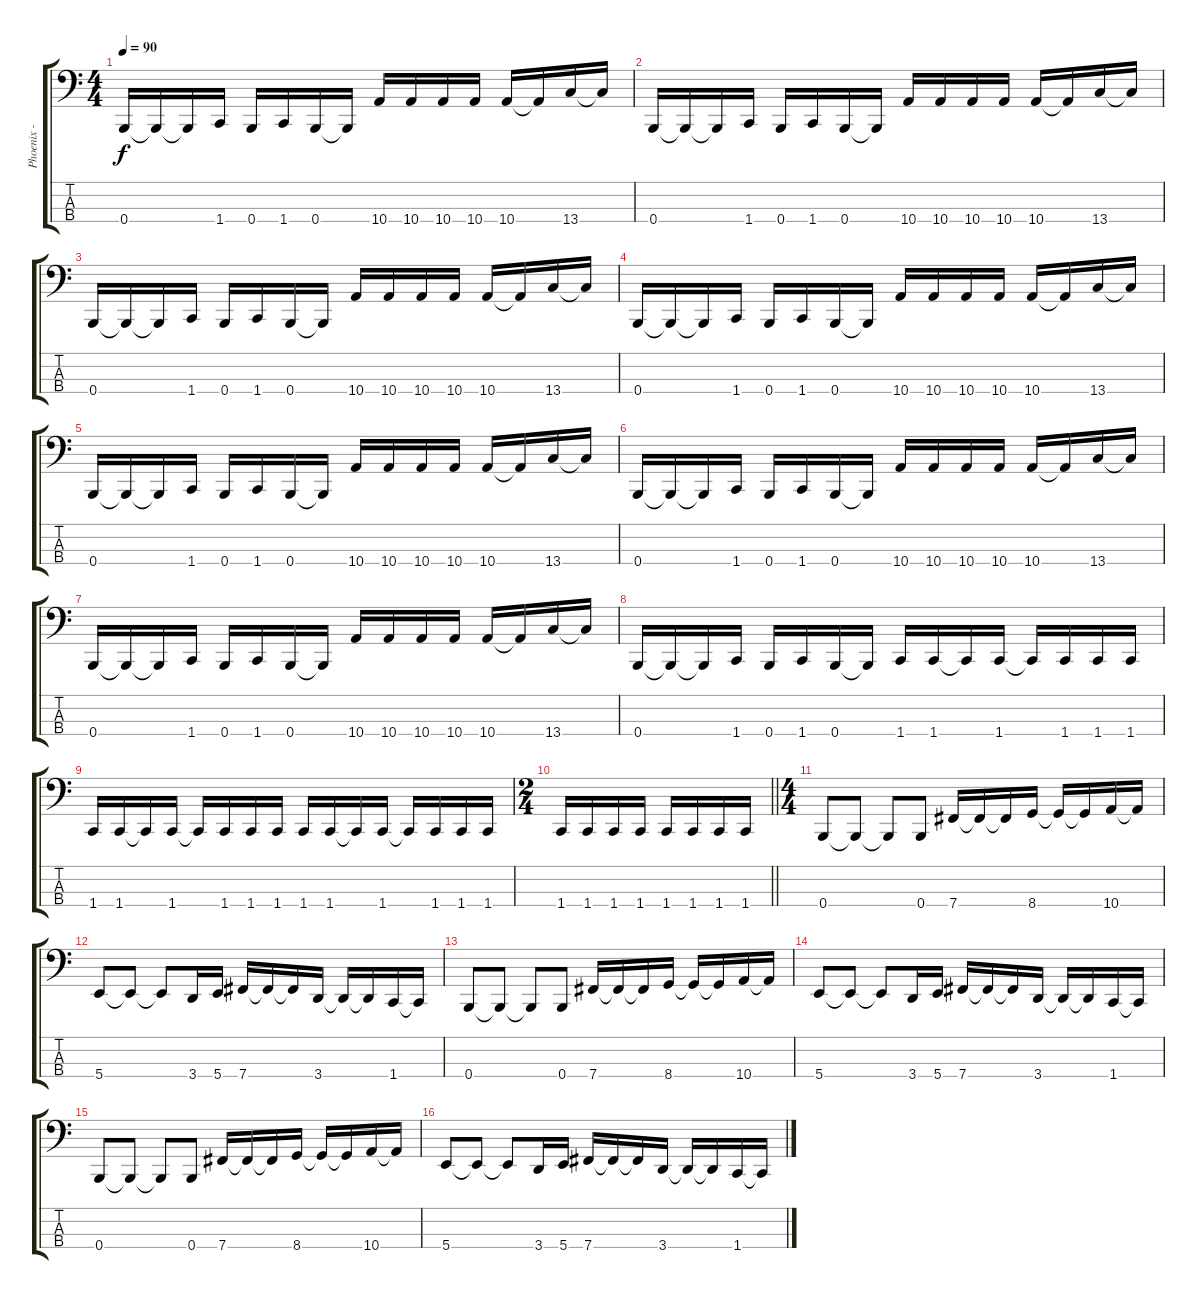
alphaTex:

\track ("Phoenix - Bass" "Phoenix - ") {instrument acousticguitarsteel}
\staff {score tabs}
\tuning (E2 B1 Gb1 B0) {hide}
\ts (4 4)
\tempo 90
\clef f4
\ks c
0.4.16{dy f} 0.4{t}.16 0.4{t}.16 1.4.16 0.4.16 1.4.16 0.4.16 0.4{t}.16 10.4.16 10.4.16 10.4.16 10.4.16 10.4.16 10.4{t}.16 13.4.16 13.4{t}.16 |
0.4.16 0.4{t}.16 0.4{t}.16 1.4.16 0.4.16 1.4.16 0.4.16 0.4{t}.16 10.4.16 10.4.16 10.4.16 10.4.16 10.4.16 10.4{t}.16 13.4.16 13.4{t}.16 |
0.4.16 0.4{t}.16 0.4{t}.16 1.4.16 0.4.16 1.4.16 0.4.16 0.4{t}.16 10.4.16 10.4.16 10.4.16 10.4.16 10.4.16 10.4{t}.16 13.4.16 13.4{t}.16 |
0.4.16 0.4{t}.16 0.4{t}.16 1.4.16 0.4.16 1.4.16 0.4.16 0.4{t}.16 10.4.16 10.4.16 10.4.16 10.4.16 10.4.16 10.4{t}.16 13.4.16 13.4{t}.16 |
0.4.16 0.4{t}.16 0.4{t}.16 1.4.16 0.4.16 1.4.16 0.4.16 0.4{t}.16 10.4.16 10.4.16 10.4.16 10.4.16 10.4.16 10.4{t}.16 13.4.16 13.4{t}.16 |
0.4.16 0.4{t}.16 0.4{t}.16 1.4.16 0.4.16 1.4.16 0.4.16 0.4{t}.16 10.4.16 10.4.16 10.4.16 10.4.16 10.4.16 10.4{t}.16 13.4.16 13.4{t}.16 |
0.4.16 0.4{t}.16 0.4{t}.16 1.4.16 0.4.16 1.4.16 0.4.16 0.4{t}.16 10.4.16 10.4.16 10.4.16 10.4.16 10.4.16 10.4{t}.16 13.4.16 13.4{t}.16 |
0.4.16 0.4{t}.16 0.4{t}.16 1.4.16 0.4.16 1.4.16 0.4.16 0.4{t}.16 1.4.16 1.4.16 1.4{t}.16 1.4.16 1.4{t}.16 1.4.16 1.4.16 1.4.16 |
1.4.16 1.4.16 1.4{t}.16 1.4.16 1.4{t}.16 1.4.16 1.4.16 1.4.16 1.4.16 1.4.16 1.4{t}.16 1.4.16 1.4{t}.16 1.4.16 1.4.16 1.4.16 |
\ts (2 4)
\barLineRight lightlight
1.4.16 1.4.16 1.4.16 1.4.16 1.4.16 1.4.16 1.4.16 1.4.16 |
\ts (4 4)
0.4.8 0.4{t}.8 0.4{t}.8 0.4.8 7.4.16 7.4{t}.16 7.4{t}.16 8.4.16 8.4{t}.16 8.4{t}.16 10.4.16 10.4{t}.16 |
5.4.8 5.4{t}.8 5.4{t}.8 3.4.16 5.4.16 7.4.16 7.4{t}.16 7.4{t}.16 3.4.16 3.4{t}.16 3.4{t}.16 1.4.16 1.4{t}.16 |
0.4.8 0.4{t}.8 0.4{t}.8 0.4.8 7.4.16 7.4{t}.16 7.4{t}.16 8.4.16 8.4{t}.16 8.4{t}.16 10.4.16 10.4{t}.16 |
5.4.8 5.4{t}.8 5.4{t}.8 3.4.16 5.4.16 7.4.16 7.4{t}.16 7.4{t}.16 3.4.16 3.4{t}.16 3.4{t}.16 1.4.16 1.4{t}.16 |
0.4.8 0.4{t}.8 0.4{t}.8 0.4.8 7.4.16 7.4{t}.16 7.4{t}.16 8.4.16 8.4{t}.16 8.4{t}.16 10.4.16 10.4{t}.16 |
5.4.8 5.4{t}.8 5.4{t}.8 3.4.16 5.4.16 7.4.16 7.4{t}.16 7.4{t}.16 3.4.16 3.4{t}.16 3.4{t}.16 1.4.16 1.4{t}.16
